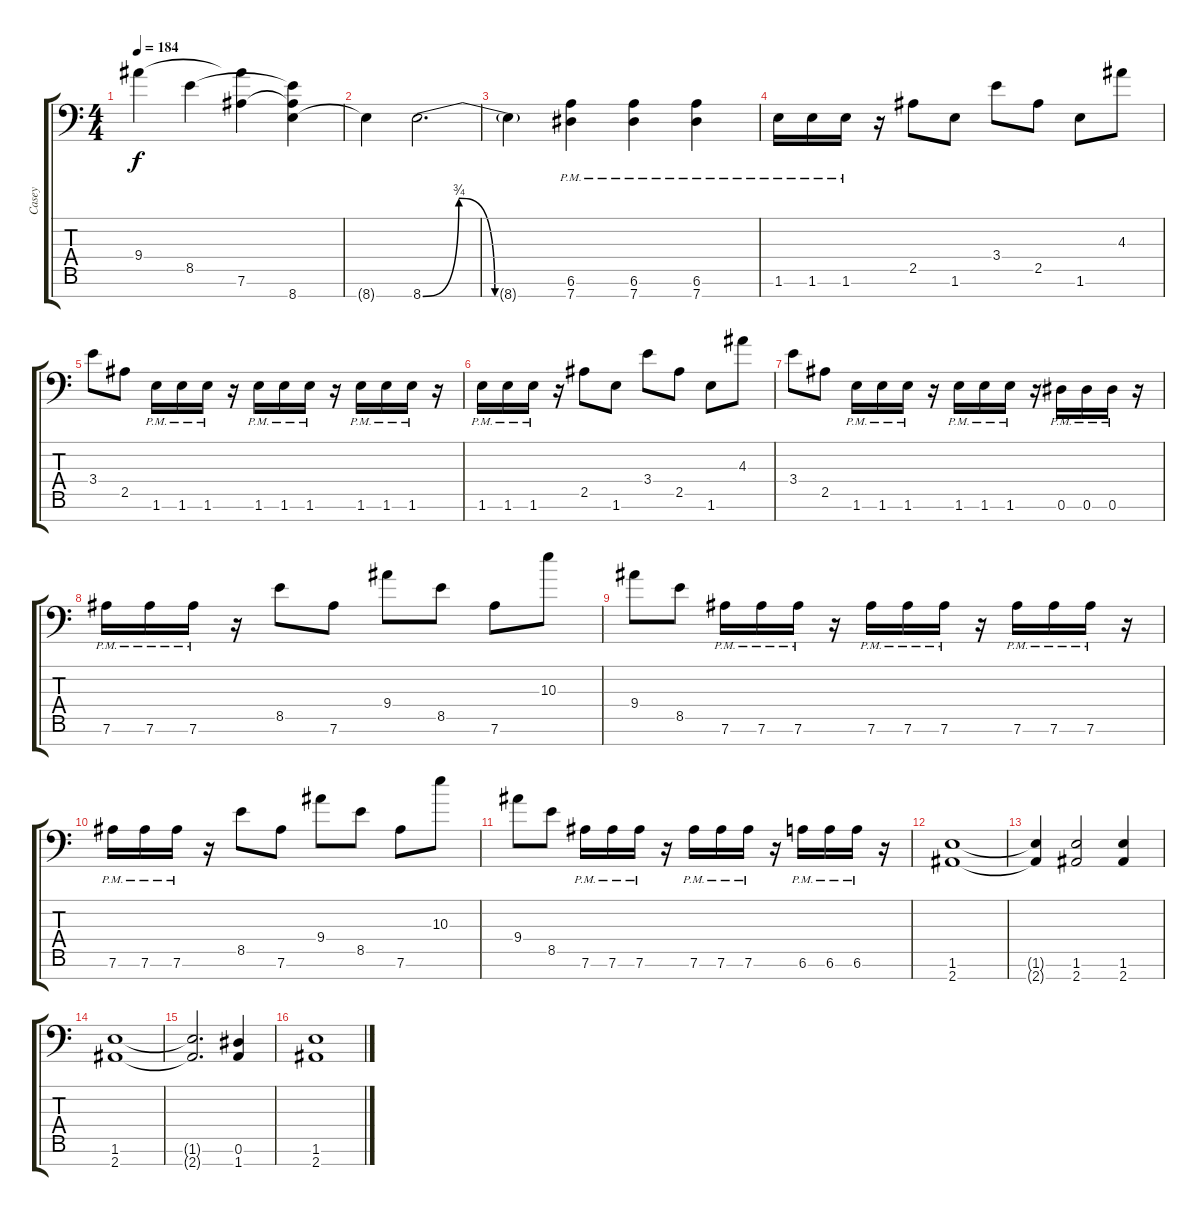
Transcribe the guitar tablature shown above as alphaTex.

\track ("Casey" "Casey") {instrument distortionguitar}
\staff {score tabs}
\tuning (Eb4 Bb3 Gb3 Db3 Ab2 Eb2 Ab1) {hide}
\ts (4 4)
\tempo 184
\clef f4
\ks c
9.4.4{dy f} 8.5.4 (9.4{t} 7.6).4 (8.5{t} 7.6{t} 8.7).4 |
8.7{t}.4 8.7{be (custom 0 0 15 3 30 0 60 0)}.2{d} |
8.7{t}.4 (6.6{pm} 7.7{pm}).4 (6.6{pm} 7.7{pm}).4 (6.6{pm} 7.7{pm}).4 |
1.6{pm}.16 1.6{pm}.16 1.6{pm}.16 r.16 2.5.8 1.6.8 3.4.8 2.5.8 1.6.8 4.3.8 |
3.4.8 2.5.8 1.6{pm}.16 1.6{pm}.16 1.6{pm}.16 r.16 1.6{pm}.16 1.6{pm}.16 1.6{pm}.16 r.16 1.6{pm}.16 1.6{pm}.16 1.6{pm}.16 r.16 |
1.6{pm}.16 1.6{pm}.16 1.6{pm}.16 r.16 2.5.8 1.6.8 3.4.8 2.5.8 1.6.8 4.3.8 |
3.4.8 2.5.8 1.6{pm}.16 1.6{pm}.16 1.6{pm}.16 r.16 1.6{pm}.16 1.6{pm}.16 1.6{pm}.16 r.16 0.6{pm}.16 0.6{pm}.16 0.6{pm}.16 r.16 |
7.6{pm}.16 7.6{pm}.16 7.6{pm}.16 r.16 8.5.8 7.6.8 9.4.8 8.5.8 7.6.8 10.3.8 |
9.4.8 8.5.8 7.6{pm}.16 7.6{pm}.16 7.6{pm}.16 r.16 7.6{pm}.16 7.6{pm}.16 7.6{pm}.16 r.16 7.6{pm}.16 7.6{pm}.16 7.6{pm}.16 r.16 |
7.6{pm}.16 7.6{pm}.16 7.6{pm}.16 r.16 8.5.8 7.6.8 9.4.8 8.5.8 7.6.8 10.3.8 |
9.4.8 8.5.8 7.6{pm}.16 7.6{pm}.16 7.6{pm}.16 r.16 7.6{pm}.16 7.6{pm}.16 7.6{pm}.16 r.16 6.6{pm}.16 6.6{pm}.16 6.6{pm}.16 r.16 |
(1.6 2.7).1 |
(1.6{t} 2.7{t}).4 (1.6 2.7).2 (1.6 2.7).4 |
(1.6 2.7).1 |
(1.6{t} 2.7{t}).2{d} (0.6 1.7).4 |
(1.6 2.7).1
